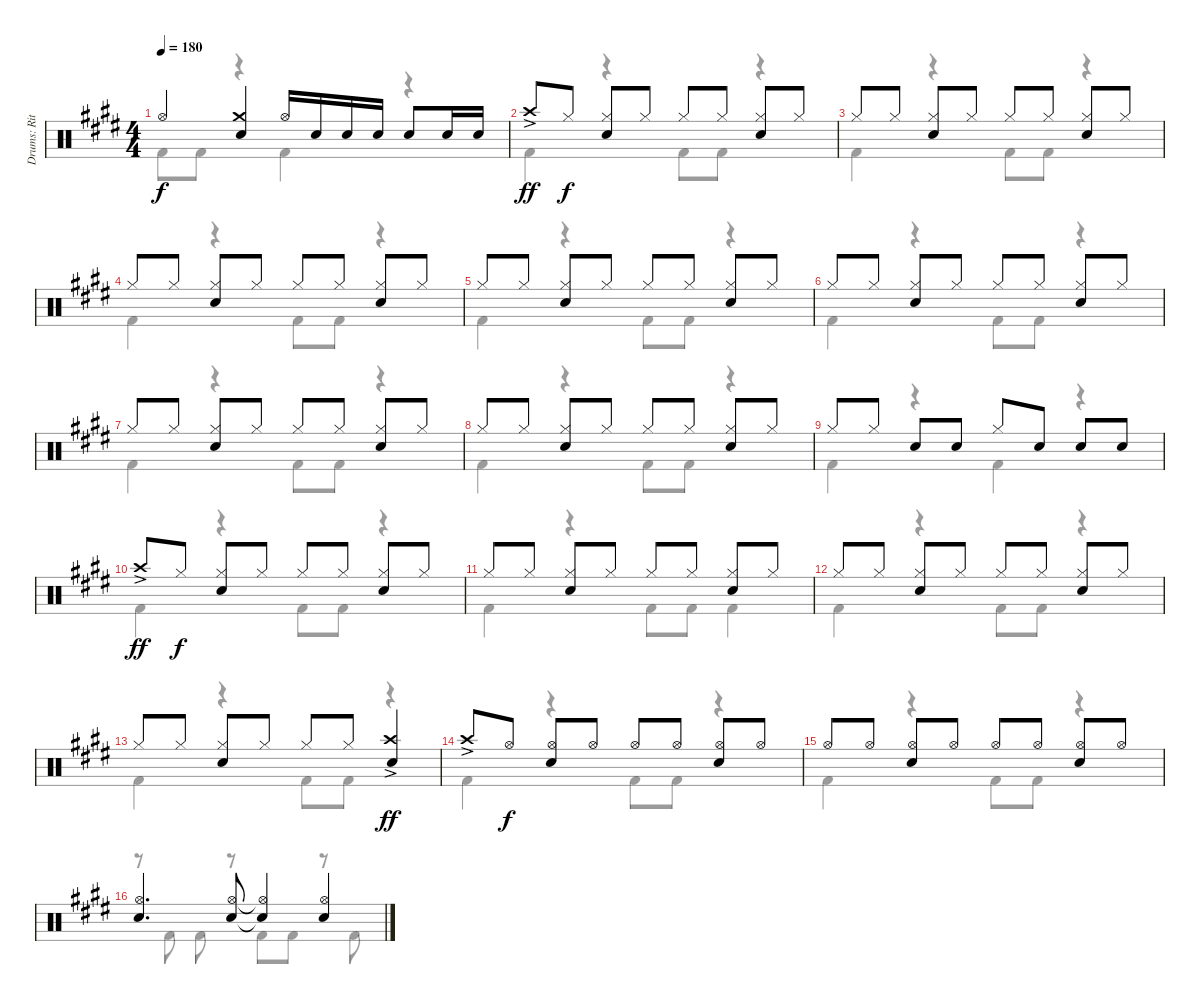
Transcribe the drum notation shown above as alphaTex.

\track ("Drums: Ritsu Tainaka" "Drums: Rit") {instrument percussion}
\staff {score}
\articulation defaults
\voice
\ts (4 4)
\tempo 180
\clef neutral
\ks e "Hi-Hat (open)".4{dy f}
("Crash medium (hit)" "Electric Snare (hit)").4 "Hi-Hat (open)".16 "Electric Snare (hit)".16 "Electric Snare (hit)".16 "Electric Snare (hit)".16 "Electric Snare (hit)".8 "Electric Snare (hit)".16 "Electric Snare (hit)".16 |
"Crash high (hit)"{ac}.8{dy ff} "Hi-Hat (closed)".8{dy f} ("Hi-Hat (closed)" "Electric Snare (hit)").8 "Hi-Hat (closed)".8 "Hi-Hat (closed)".8 "Hi-Hat (closed)".8 ("Hi-Hat (closed)" "Electric Snare (hit)").8 "Hi-Hat (closed)".8 |
"Hi-Hat (closed)".8 "Hi-Hat (closed)".8 ("Hi-Hat (closed)" "Electric Snare (hit)").8 "Hi-Hat (closed)".8 "Hi-Hat (closed)".8 "Hi-Hat (closed)".8 ("Hi-Hat (closed)" "Electric Snare (hit)").8 "Hi-Hat (closed)".8 |
"Hi-Hat (closed)".8 "Hi-Hat (closed)".8 ("Hi-Hat (closed)" "Electric Snare (hit)").8 "Hi-Hat (closed)".8 "Hi-Hat (closed)".8 "Hi-Hat (closed)".8 ("Hi-Hat (closed)" "Electric Snare (hit)").8 "Hi-Hat (closed)".8 |
"Hi-Hat (closed)".8 "Hi-Hat (closed)".8 ("Hi-Hat (closed)" "Electric Snare (hit)").8 "Hi-Hat (closed)".8 "Hi-Hat (closed)".8 "Hi-Hat (closed)".8 ("Hi-Hat (closed)" "Electric Snare (hit)").8 "Hi-Hat (closed)".8 |
"Hi-Hat (closed)".8 "Hi-Hat (closed)".8 ("Hi-Hat (closed)" "Electric Snare (hit)").8 "Hi-Hat (closed)".8 "Hi-Hat (closed)".8 "Hi-Hat (closed)".8 ("Hi-Hat (closed)" "Electric Snare (hit)").8 "Hi-Hat (closed)".8 |
"Hi-Hat (closed)".8 "Hi-Hat (closed)".8 ("Hi-Hat (closed)" "Electric Snare (hit)").8 "Hi-Hat (closed)".8 "Hi-Hat (closed)".8 "Hi-Hat (closed)".8 ("Hi-Hat (closed)" "Electric Snare (hit)").8 "Hi-Hat (closed)".8 |
"Hi-Hat (closed)".8 "Hi-Hat (closed)".8 ("Hi-Hat (closed)" "Electric Snare (hit)").8 "Hi-Hat (closed)".8 "Hi-Hat (closed)".8 "Hi-Hat (closed)".8 ("Hi-Hat (closed)" "Electric Snare (hit)").8 "Hi-Hat (closed)".8 |
"Hi-Hat (closed)".8 "Hi-Hat (closed)".8 "Electric Snare (hit)".8 "Electric Snare (hit)".8 "Hi-Hat (closed)".8 "Electric Snare (hit)".8 "Electric Snare (hit)".8 "Electric Snare (hit)".8 |
"Crash high (hit)"{ac}.8{dy ff} "Hi-Hat (closed)".8{dy f} ("Hi-Hat (closed)" "Electric Snare (hit)").8 "Hi-Hat (closed)".8 "Hi-Hat (closed)".8 "Hi-Hat (closed)".8 ("Hi-Hat (closed)" "Electric Snare (hit)").8 "Hi-Hat (closed)".8 |
"Hi-Hat (closed)".8 "Hi-Hat (closed)".8 ("Hi-Hat (closed)" "Electric Snare (hit)").8 "Hi-Hat (closed)".8 "Hi-Hat (closed)".8 "Hi-Hat (closed)".8 ("Hi-Hat (closed)" "Electric Snare (hit)").8 "Hi-Hat (closed)".8 |
"Hi-Hat (closed)".8 "Hi-Hat (closed)".8 ("Hi-Hat (closed)" "Electric Snare (hit)").8 "Hi-Hat (closed)".8 "Hi-Hat (closed)".8 "Hi-Hat (closed)".8 ("Hi-Hat (closed)" "Electric Snare (hit)").8 "Hi-Hat (closed)".8 |
"Hi-Hat (closed)".8 "Hi-Hat (closed)".8 ("Hi-Hat (closed)" "Electric Snare (hit)").8 "Hi-Hat (closed)".8 "Hi-Hat (closed)".8 "Hi-Hat (closed)".8 ("Crash high (hit)"{ac} "Electric Snare (hit)").4{dy ff} |
"Crash high (hit)"{ac}.8 "Hi-Hat (open)".8{dy f} ("Hi-Hat (open)" "Electric Snare (hit)").8 "Hi-Hat (open)".8 "Hi-Hat (open)".8 "Hi-Hat (open)".8 ("Hi-Hat (open)" "Electric Snare (hit)").8 "Hi-Hat (open)".8 |
"Hi-Hat (open)".8 "Hi-Hat (open)".8 ("Hi-Hat (open)" "Electric Snare (hit)").8 "Hi-Hat (open)".8 "Hi-Hat (open)".8 "Hi-Hat (open)".8 ("Hi-Hat (open)" "Electric Snare (hit)").8 "Hi-Hat (open)".8 |
("Hi-Hat (open)" "Electric Snare (hit)").4{d} ("Hi-Hat (open)" "Electric Snare (hit)").8 ("Hi-Hat (open)"{t} "Electric Snare (hit)"{t}).4 ("Hi-Hat (open)" "Electric Snare (hit)").4
\voice
\clef neutral
\ottava regular
\simile none
\ks e "Kick (hit) 2".8{dy f} "Kick (hit) 2".8
r.4 "Kick (hit) 2".4 r.4 |
"Kick (hit) 2".4 r.4 "Kick (hit) 2".8 "Kick (hit) 2".8 r.4 |
"Kick (hit) 2".4 r.4 "Kick (hit) 2".8 "Kick (hit) 2".8 r.4 |
"Kick (hit) 2".4 r.4 "Kick (hit) 2".8 "Kick (hit) 2".8 r.4 |
"Kick (hit) 2".4 r.4 "Kick (hit) 2".8 "Kick (hit) 2".8 r.4 |
"Kick (hit) 2".4 r.4 "Kick (hit) 2".8 "Kick (hit) 2".8 r.4 |
"Kick (hit) 2".4 r.4 "Kick (hit) 2".8 "Kick (hit) 2".8 r.4 |
"Kick (hit) 2".4 r.4 "Kick (hit) 2".8 "Kick (hit) 2".8 r.4 |
"Kick (hit) 2".4 r.4 "Kick (hit) 2".4 r.4 |
"Kick (hit) 2".4 r.4 "Kick (hit) 2".8 "Kick (hit) 2".8 r.4 |
"Kick (hit) 2".4 r.4 "Kick (hit) 2".8 "Kick (hit) 2".8 "Kick (hit) 2".4 |
"Kick (hit) 2".4 r.4 "Kick (hit) 2".8 "Kick (hit) 2".8 r.4 |
"Kick (hit) 2".4 r.4 "Kick (hit) 2".8 "Kick (hit) 2".8 r.4 |
"Kick (hit) 2".4 r.4 "Kick (hit) 2".8 "Kick (hit) 2".8 r.4 |
"Kick (hit) 2".4 r.4 "Kick (hit) 2".8 "Kick (hit) 2".8 r.4 |
r.8 "Kick (hit) 2".8 "Kick (hit) 2".8 r.8 "Kick (hit) 2".8 "Kick (hit) 2".8 r.8 "Kick (hit) 2".8
